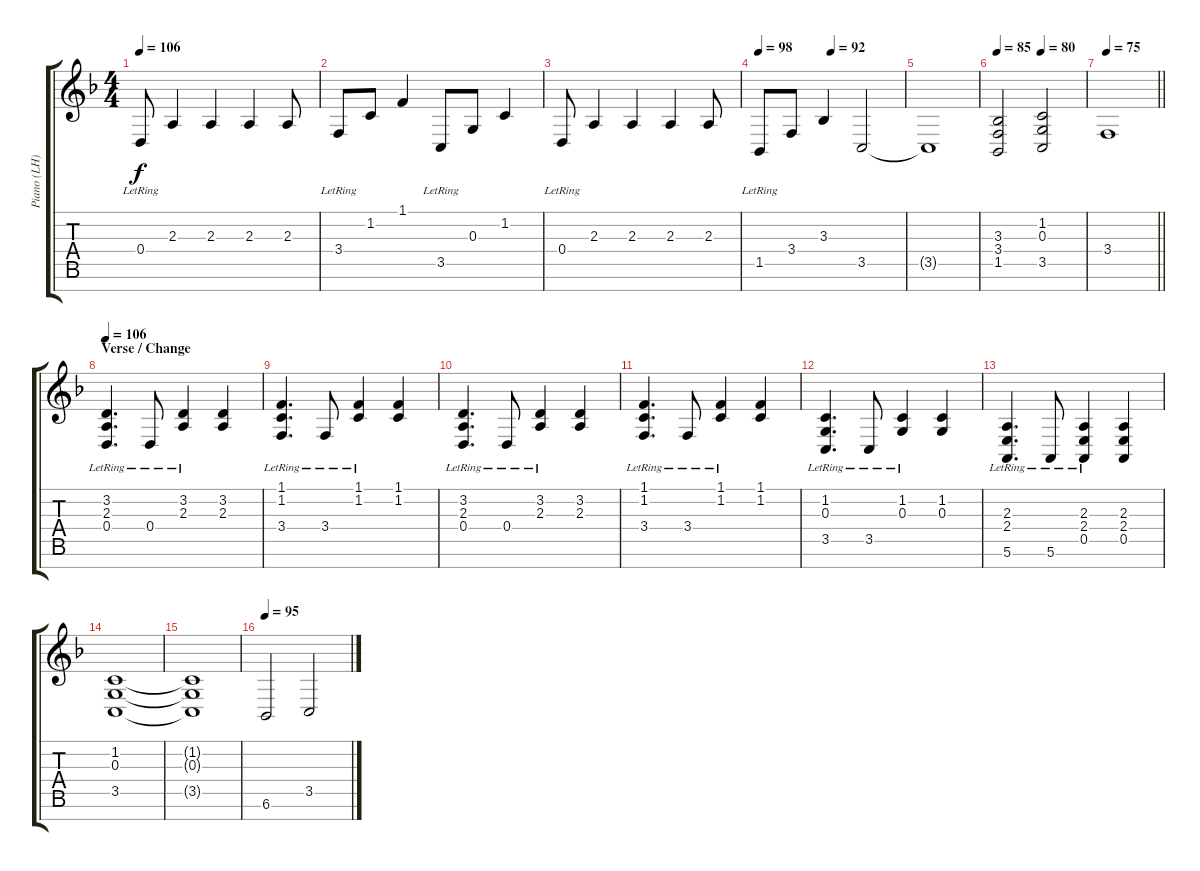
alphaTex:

\track ("Piano (LH)" "Piano (LH)") {instrument acousticgrandpiano}
\staff {score tabs}
\tuning (E4 B3 G3 D3 A2 E2 B1) {hide}
\ts (4 4)
\tempo 106
\clef g2
\ks f
0.4{lr}.8{dy f} 2.3.4 2.3.4 2.3.4 2.3.8 |
3.4{lr}.8 1.2.8 1.1.4 3.5{lr}.8 0.3.8 1.2.4 |
0.4{lr}.8 2.3.4 2.3.4 2.3.4 2.3.8 |
\tempo 98
\tempo (92 0.5)
1.5{lr}.8 3.4.8 3.3.4 3.5.2 |
3.5{t}.1 |
\tempo 85
\tempo (80 0.5)
(3.3 3.4 1.5).2 (1.2 0.3 3.5).2 |
\tempo 75
\barLineRight lightlight
3.4.1 |
\section ("" "Verse / Change")
\tempo 106
(3.2{lr} 2.3{lr} 0.4{lr}).4{d} 0.4{lr}.8 (3.2{lr} 2.3{lr}).4 (3.2 2.3).4 |
(1.1{lr} 1.2{lr} 3.4{lr}).4{d} 3.4{lr}.8 (1.1{lr} 1.2{lr}).4 (1.1 1.2).4 |
(3.2{lr} 2.3{lr} 0.4{lr}).4{d} 0.4{lr}.8 (3.2{lr} 2.3{lr}).4 (3.2 2.3).4 |
(1.1{lr} 1.2{lr} 3.4{lr}).4{d} 3.4{lr}.8 (1.1{lr} 1.2{lr}).4 (1.1 1.2).4 |
(1.2{lr} 0.3{lr} 3.5{lr}).4{d} 3.5{lr}.8 (1.2{lr} 0.3{lr}).4 (1.2 0.3).4 |
(2.3{lr} 2.4{lr} 5.6{lr}).4{d} 5.6{lr}.8 (2.3{lr} 2.4{lr} 0.5).4 (2.3 2.4 0.5).4 |
(1.2 0.3 3.5).1 |
(1.2{t} 0.3{t} 3.5{t}).1 |
\tempo 95
6.6.2 3.5.2
